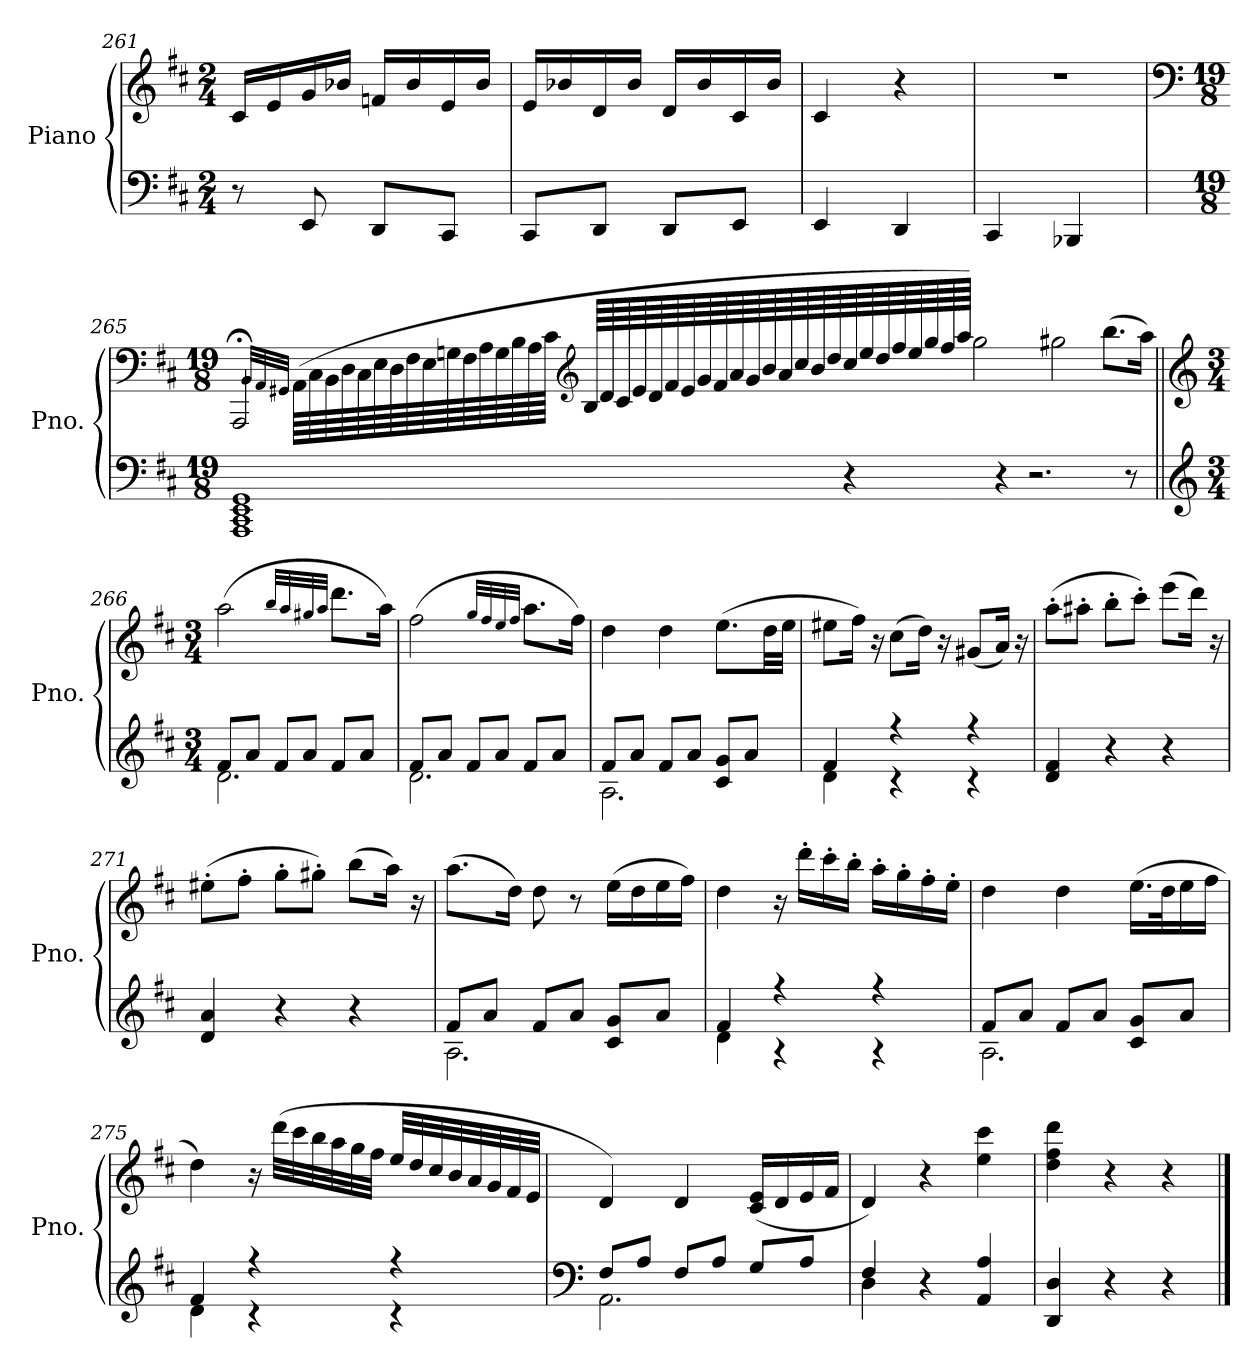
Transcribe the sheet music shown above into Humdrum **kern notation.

**kern	**kern
*part1	*part1
*staff2	*staff1
*I"Piano	*
*I'Pno.	*
*clefF4	*clefG2
*k[f#c#]	*k[f#c#]
*D:	*D:
*M2/4	*M2/4
=261	=261
8r	16c#/LL
.	16e/
8EE/	16g/
.	16b-X/JJ
8DD/L	16fn/LL
.	16b-/
8CC#/J	16e/
.	16b-/JJ
=262	=262
8CC#/L	16e/LL
.	16b-X/
8DD/J	16d/
.	16b-/JJ
8DD/L	16d/LL
.	16b-/
8EE/J	16c#/
.	16b-/JJ
=263	=263
4EE/	4c#/
4DD/	4r
=264	=264
4CC#/	2r
4BBB-X/	.
!!LO:LB:g=z
=265	=265
*	*clefF4
*M19/8	*M19/8
1AAA 1CC# 1EE 1GG	2AAA;</
.	32qBB/LLL
.	32qAA/
.	32qGG#X/JJJ
.	(>64AA\LLLL
.	64C#\
.	64BB\
.	64D\
.	64C#\
.	64E\
.	64D\
.	64F#\
.	64E\
.	64Gn\
.	64F#\
.	64A\
.	64G\
.	64B\
.	64A\
.	64c#\JJJJ
*	*clefG2
.	64B/LLLL
.	64d/
.	64c#/
.	64e/
.	64d/
.	64f#/
.	64e/
.	64g/
.	64f#/
.	64a/
.	64g/
.	64b/
.	64a/
.	64cc#/
.	64b/
.	64dd/
4r	64cc#/
.	64ee/
.	64dd/
.	64ff#/
.	64ee/
.	64gg/
.	64ff#/
.	64aa/JJJJ)
.	2gg\
4r	.
2.r	.
.	2gg#X\
.	(>8.bb\L
8r	.
.	16aa\Jk)
!!LO:LB:g=z
=266||	=266||
*clefG2	*clefG2
*M3/4	*M3/4
*^	*
8f#/L	2.d\	(>2aa\
8a/J	.	.
8f#/L	.	.
8a/J	.	.
.	.	32qbb/LLL
.	.	32qaa/
.	.	32qgg#X/
.	.	32qaa/JJJ
8f#/L	.	8.ddd\L
8a/J	.	.
.	.	16aa\Jk)
=267	=267	=267
8f#/L	2.d\	(>2ff#\
8a/J	.	.
8f#/L	.	.
8a/J	.	.
.	.	32qgg/LLL
.	.	32qff#/
.	.	32qee/
.	.	32qff#/JJJ
8f#/L	.	8.aa\L
8a/J	.	.
.	.	16ff#\Jk)
=268	=268	=268
8f#/L	2.A\	4dd\
8a/J	.	.
8f#/L	.	4dd\
8a/J	.	.
8c#/ 8g/L	.	(>8.ee\L
8a/J	.	.
.	.	32dd\LL
.	.	32ee\JJJ
=269	=269	=269
4f#/	4d\	8ee#X\L
.	.	16ff#\Jk)
.	.	16r
4r	4r	(>8cc#\L
.	.	16dd\Jk)
.	.	16r
4r	4r	(<8g#X/L
.	.	16a/Jk)
.	.	16r
*v	*v	*
=270	=270
4d/ 4f#/	(>8aa'\L
.	8aa#X'\J
4r	8bb'\L
.	8ccc#'\J)
4r	(>8eee\L
.	16ddd\Jk)
.	16r
!!LO:LB:g=z
=271	=271
4d/ 4a/	(>8ee#X'\L
.	8ff#'\J
4r	8gg'\L
.	8gg#X'\J)
4r	(>8bb\L
.	16aa\Jk)
.	16r
=272	=272
*^	*
8f#/L	2.A\	(>8.aa\L
8a/J	.	.
.	.	16dd\Jk)
8f#/L	.	8dd\
8a/J	.	8r
8c#/ 8g/L	.	(>16ee\LL
.	.	16dd\
8a/J	.	16ee\
.	.	16ff#\JJ)
=273	=273	=273
4f#/	4d\	4dd\
4r	4r	16r
.	.	16ddd'\LL
.	.	16ccc#'\
.	.	16bb'\JJ
4r	4r	16aa'\LL
.	.	16gg'\
.	.	16ff#'\
.	.	16ee'\JJ
=274	=274	=274
8f#/L	2.A\	4dd\
8a/J	.	.
8f#/L	.	4dd\
8a/J	.	.
8c#/ 8g/L	.	(>16.ee\LL
.	.	32dd\K
8a/J	.	16ee\
.	.	16ff#\JJ
!!LO:LB:g=z
=275	=275	=275
4f#/	4d\	4dd\)
4r	4r	16r
.	.	(>32ddd\LLL
.	.	32ccc#\
.	.	32bb\
.	.	32aa\
.	.	32gg\
.	.	32ff#\JJJ
4r	4r	32ee/LLL
.	.	32dd/
.	.	32cc#/
.	.	32b/
.	.	32a/
.	.	32g/
.	.	32f#/
.	.	32e/JJJ
=276	=276	=276
*clefF4	*	*
8F#/L	2.AA\	4d/)
8A/J	.	.
8F#/L	.	4d/
8A/J	.	.
8G/L	.	(<16c#/ 16e/LL
.	.	16d/
8A/J	.	16e/
.	.	16f#/JJ
=277	=277	=277
4F#/	4D\	4d/)
4r	2ryy	4r
4AA/ 4A/	.	4ee\ 4ccc#\
*v	*v	*
=278	=278
4DD/ 4D/	4dd\ 4ff#\ 4ddd\
4r	4r
4r	4r
==	==
*-	*-
